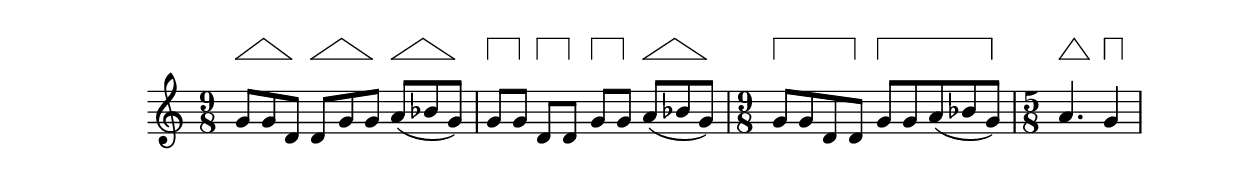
\version "2.15.19"

\header {
  lsrtags = "rhythms"
  texidoc = "
Beat grouping within a measure is controlled by the context property
@code{beatStructure}.  Values of @code{beatStructure} are
established for many time signatures in
@file{scm/time-signature-settings.scm}.  Values of @code{beatStructure}
can be changed or set with @code{\set}.
Alternatively, @code{\time} can be used to both
set the time signature and establish the beat structure.
For this, you specify the internal grouping of beats in a measure
as a list of numbers (in Scheme syntax) before the time signature.

@code{\time} applies to the @code{Timing} context, so it will not
reset values of @code{beatStructure} or @code{baseMoment} that are set
in other lower-level contexts, such as @code{Voice}.

If the @code{Measure_grouping_engraver} is included
in one of the display contexts, measure grouping signs will be
created.  Such signs ease reading rhythmically complex modern music.
In the example, the 9/8 measure is grouped in two different
patterns using the two different methods, while the 5/8 measure
is grouped according to the default setting in
@file{scm/time-signature-settings.scm}:
"
  doctitle = "Conducting signs, measure grouping signs"
}


\score {
  \new Voice \relative c'' {
    \time 9/8
    g8 g d d g g a( bes g) |
    \set Timing.beatStructure = #'(2 2 2 3)
    g8 g d d g g a( bes g) |
    \time #'(4 5) 9/8
    g8 g d d g g a( bes g) |
    \time 5/8
    a4. g4 |
  }
  \layout {
    \context {
      \Staff
      \consists "Measure_grouping_engraver"
    }
  }
}
